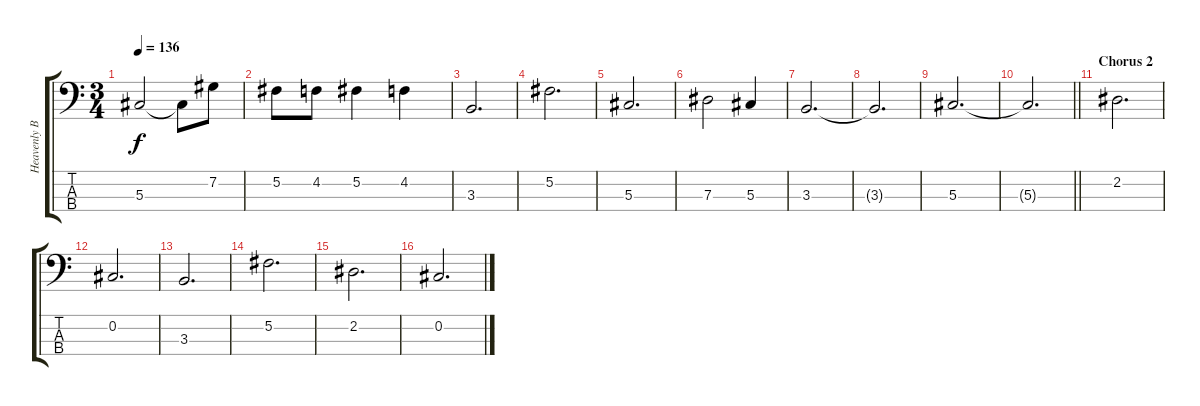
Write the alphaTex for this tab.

\track ("Heavenly Bass" "Heavenly B") {instrument electricbassfinger}
\staff {score tabs}
\tuning (Gb2 Db2 Ab1 Eb1) {hide}
\ts (3 4)
\tempo 136
\clef f4
\ks c
5.3.2{dy f} 5.3{t}.8 7.2.8 |
5.2.8 4.2.8 5.2.4 4.2.4 |
3.3.2{d} |
5.2.2{d} |
5.3.2{d} |
7.3.2 5.3.4 |
3.3.2{d} |
3.3{t}.2{d} |
5.3.2{d} |
\barLineRight lightlight
5.3{t}.2{d} |
\section ("" "Chorus 2")
2.2.2{d} |
0.2.2{d} |
3.3.2{d} |
5.2.2{d} |
2.2.2{d} |
0.2.2{d}
